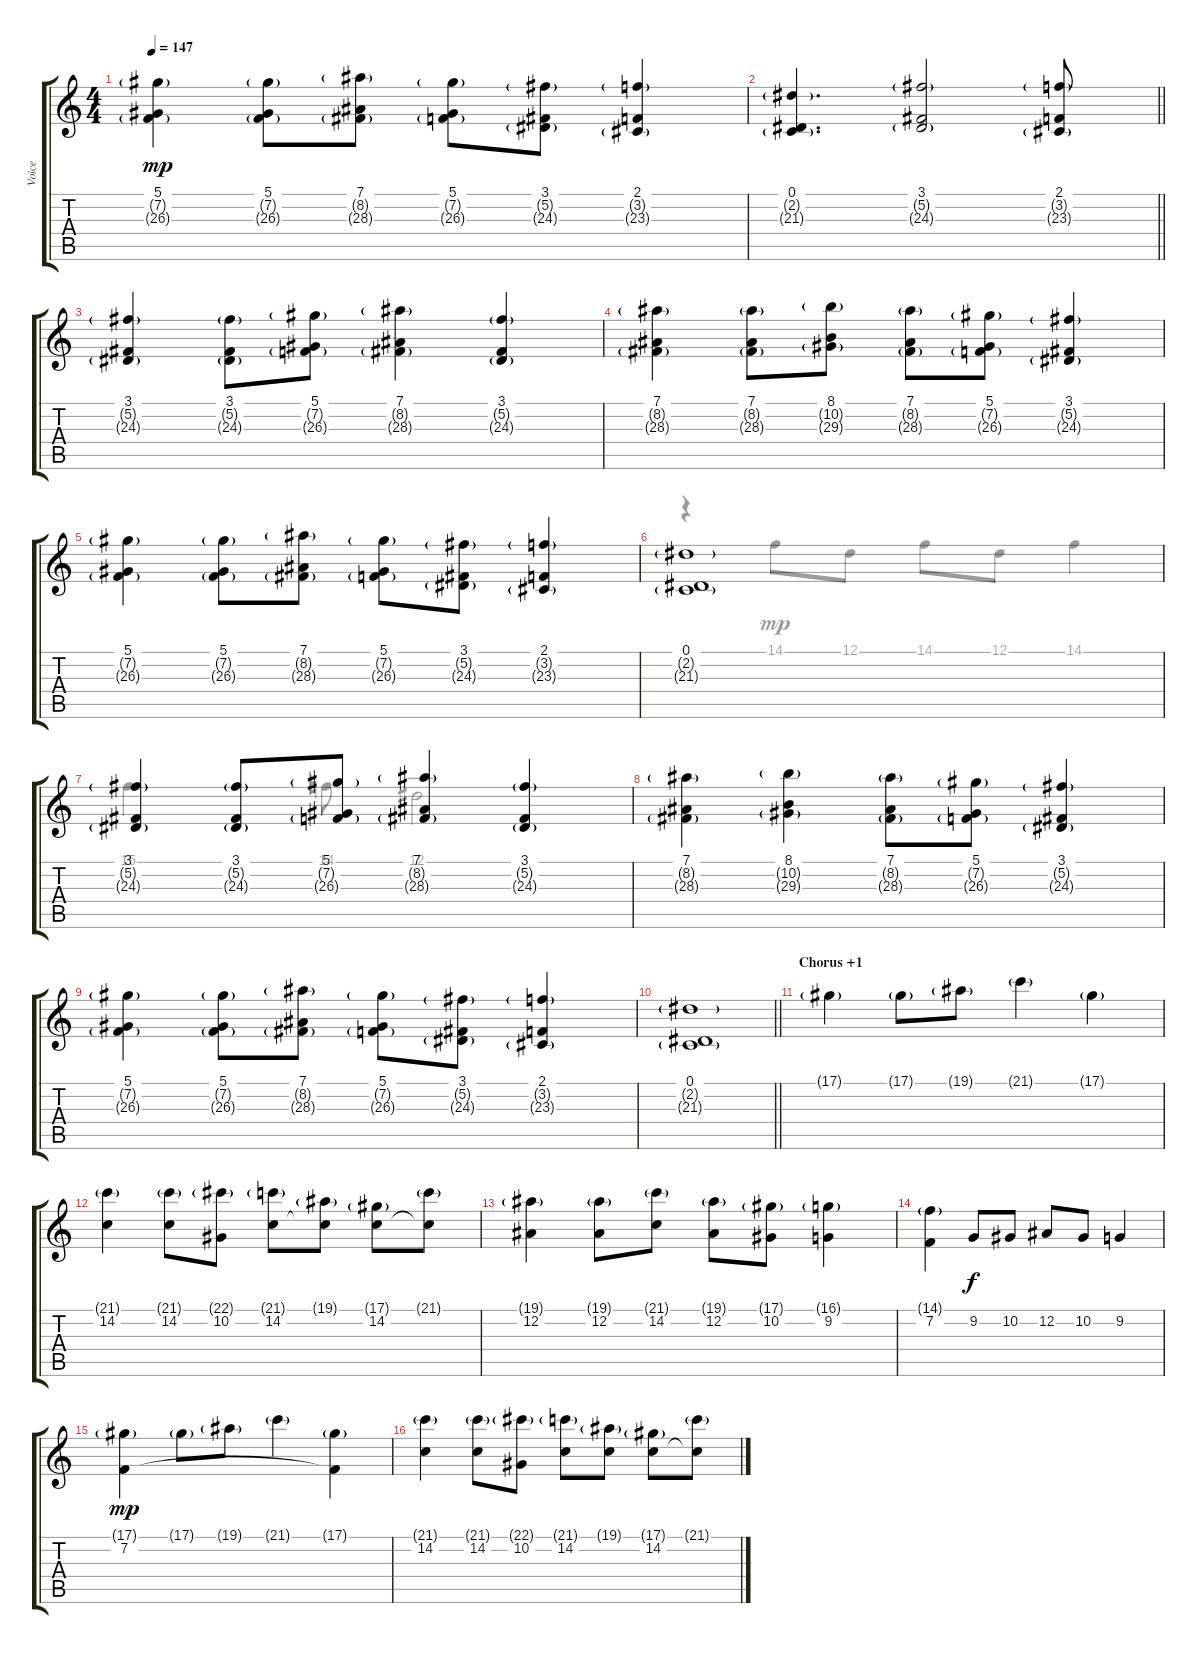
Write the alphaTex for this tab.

\track ("Voice" "Voice") {instrument lead6voice}
\staff {score tabs}
\tuning (Eb4 Bb3 Gb3 Db3 Ab2 Eb2) {hide}
\voice
\ts (4 4)
\tempo 147
\clef g2
\ks c
(5.1 7.2{g} 26.3{g}).4{dy mp} (5.1 7.2{g} 26.3{g}).8 (7.1 8.2{g} 28.3{g}).8 (5.1 7.2{g} 26.3{g}).8 (3.1 5.2{g} 24.3{g}).8 (2.1 3.2{g} 23.3{g}).4 |
\barLineRight lightlight
(0.1 2.2{g} 21.3{g}).4{d} (3.1 5.2{g} 24.3{g}).2 (2.1 3.2{g} 23.3{g}).8 |
(3.1 5.2{g} 24.3{g}).4 (3.1 5.2{g} 24.3{g}).8 (5.1 7.2{g} 26.3{g}).8 (7.1 8.2{g} 28.3{g}).4 (3.1 5.2{g} 24.3{g}).4 |
(7.1 8.2{g} 28.3{g}).4 (7.1 8.2{g} 28.3{g}).8 (8.1 10.2{g} 29.3{g}).8 (7.1 8.2{g} 28.3{g}).8 (5.1 7.2{g} 26.3{g}).8 (3.1 5.2{g} 24.3{g}).4 |
(5.1 7.2{g} 26.3{g}).4 (5.1 7.2{g} 26.3{g}).8 (7.1 8.2{g} 28.3{g}).8 (5.1 7.2{g} 26.3{g}).8 (3.1 5.2{g} 24.3{g}).8 (2.1 3.2{g} 23.3{g}).4 |
(0.1 2.2{g} 21.3{g}).1 |
(3.1 5.2{g} 24.3{g}).4 (3.1 5.2{g} 24.3{g}).8 (5.1 7.2{g} 26.3{g}).8 (7.1 8.2{g} 28.3{g}).4 (3.1 5.2{g} 24.3{g}).4 |
(7.1 8.2{g} 28.3{g}).4 (8.1 10.2{g} 29.3{g}).4 (7.1 8.2{g} 28.3{g}).8 (5.1 7.2{g} 26.3{g}).8 (3.1 5.2{g} 24.3{g}).4 |
(5.1 7.2{g} 26.3{g}).4 (5.1 7.2{g} 26.3{g}).8 (7.1 8.2{g} 28.3{g}).8 (5.1 7.2{g} 26.3{g}).8 (3.1 5.2{g} 24.3{g}).8 (2.1 3.2{g} 23.3{g}).4 |
\barLineRight lightlight
(0.1 2.2{g} 21.3{g}).1 |
\section ("" "Chorus +1")
17.1{g}.4 17.1{g}.8 19.1{g}.8 21.1{g}.4 17.1{g}.4 |
(21.1{g} 14.2).4 (21.1{g} 14.2).8 (22.1{g} 10.2).8 (21.1{g} 14.2).8 (19.1{g} 14.2{t}).8 (17.1{g} 14.2).8 (21.1{g} 14.2{t}).8 |
(19.1{g} 12.2).4 (19.1{g} 12.2).8 (21.1{g} 14.2).8 (19.1{g} 12.2).8 (17.1{g} 10.2).8 (16.1{g} 9.2).4 |
(14.1{g} 7.2).4 9.2.8{dy f} 10.2.8 12.2.8 10.2.8 9.2.4 |
(17.1{g} 7.2).4{dy mp} 17.1{g}.8 19.1{g}.8 21.1{g}.4 (17.1{g} 7.2{t}).4 |
(21.1{g} 14.2).4 (21.1{g} 14.2).8 (22.1{g} 10.2).8 (21.1{g} 14.2).8 (19.1{g} 14.2{t}).8 (17.1{g} 14.2).8 (21.1{g} 14.2{t}).8
\voice
\clef g2
\ottava regular
\simile none
\ks c
|
\barLineRight lightlight
|
|
|
|
r.4 14.1.8 12.1.8 14.1.8 12.1.8 14.1.4 |
15.1.4{d} 14.1.8 12.1.2 |
|
|
\barLineRight lightlight
|
|
|
|
|
|
